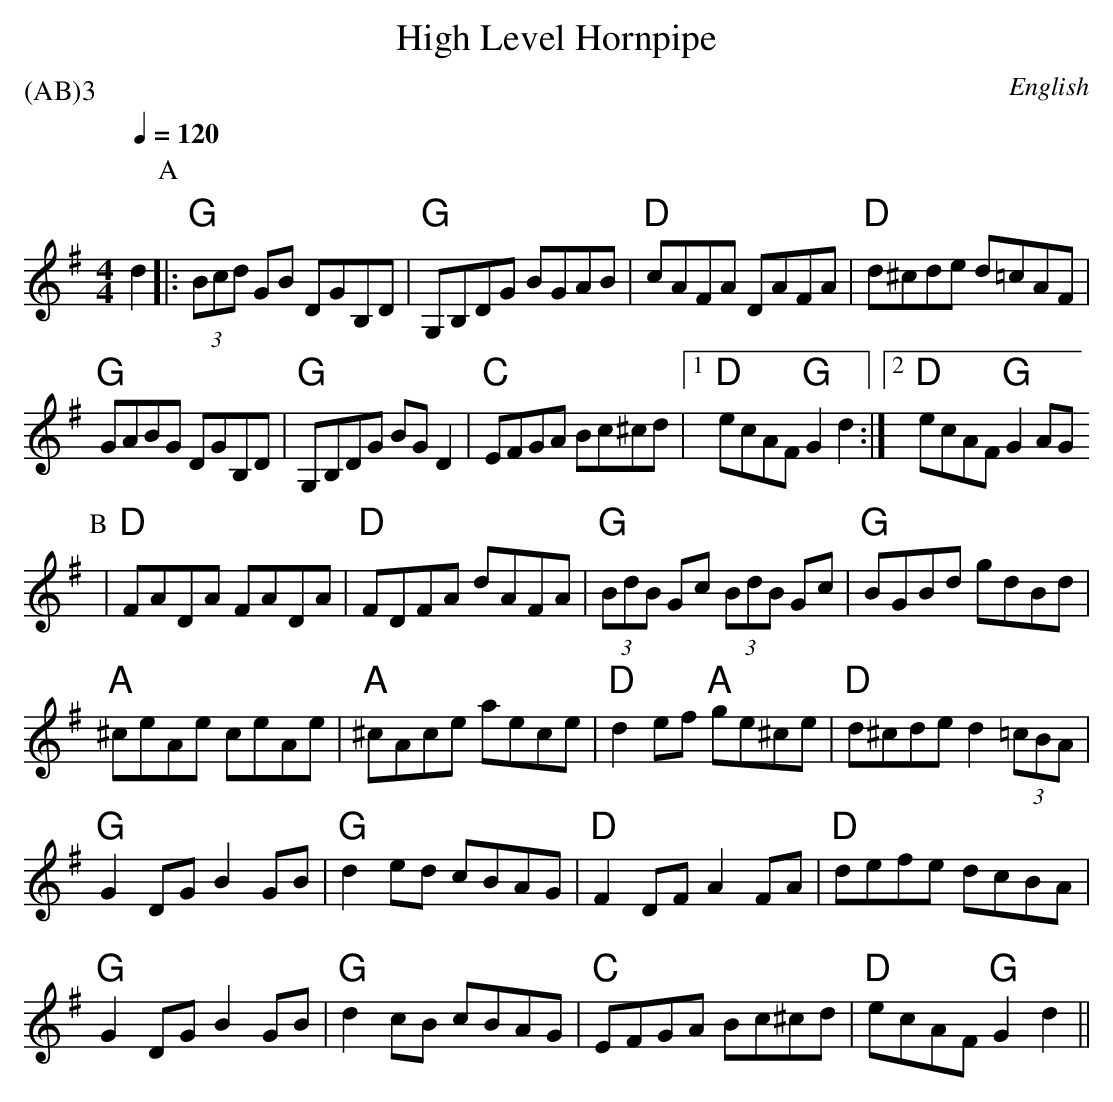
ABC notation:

X:1
T:High Level Hornpipe
P:(AB)3
M:4/4
O:English
Q:1/4=120
L: 1/8  % quaver
K:G  % key is
d2   \
P:A
|:  "G" (3Bcd GB DGB,D  |  "G" G,B,DG  BGAB  | "D" cAFA  DAFA  | "D" d^cde  d=cAF |
    "G" GABG  DGB,D     |  "G" G,B,DG  BG D2 | "C" EFGA  Bc^cd |1 "D" ecAF  "G" G2 d2 :|2 "D" ecAF  "G" G2 AG
P:B
|   "D" FADA  FADA      |  "D" FDFA dAFA     | "G" (3BdB Gc (3BdB Gc | "G" BGBd gdBd        |
    "A" ^ceAe ceAe      |  "A" ^cAce aece   | "D" d2 ef "A" ge^ce   | "D" d^cde d2 (3=cBA  |
    "G" G2 DG B2 GB     |  "G" d2 ed cBAG    | "D" F2 DF  A2 FA      | "D" defe  dcBA       |
    "G" G2 DG B2 GB     |  "G" d2 cB cBAG    | "C" EFGA   Bc^cd      | "D" ecAF  "G" G2  d2 ||
